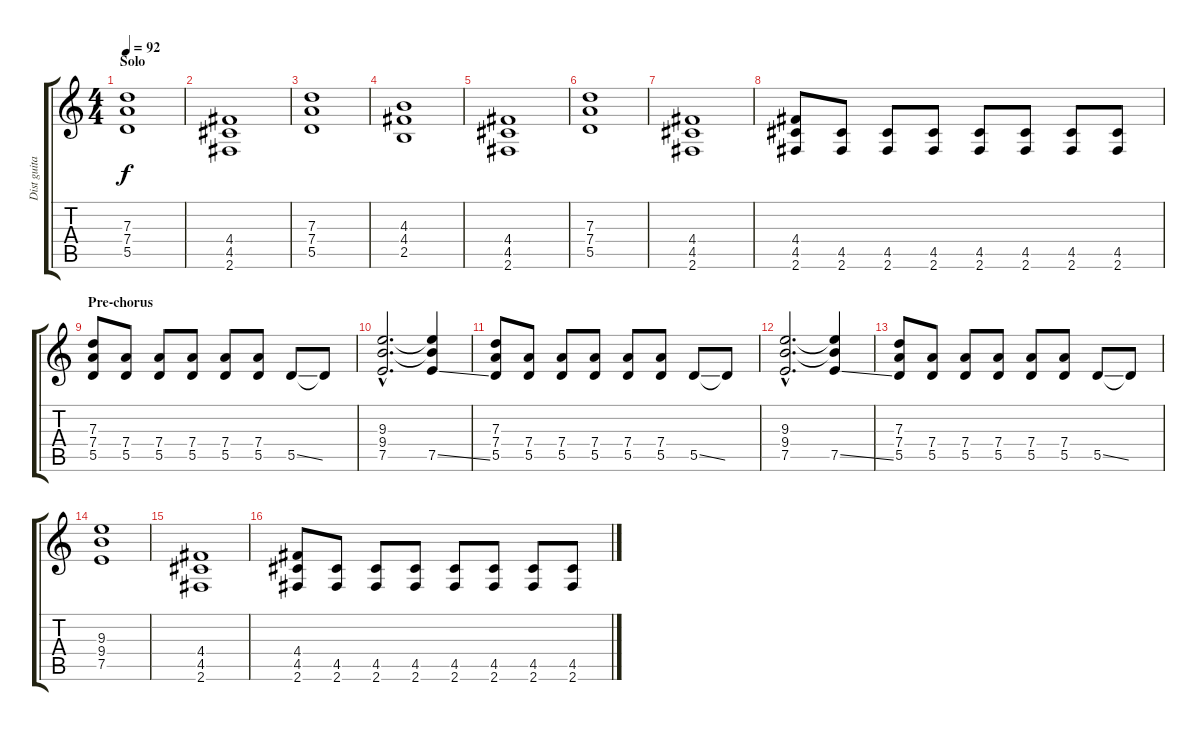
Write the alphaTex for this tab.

\track ("Dist guitar 1" "Dist guita") {instrument distortionguitar}
\staff {score tabs}
\tuning (E4 B3 G3 D3 A2 E2) {hide}
\ts (4 4)
\section ("" "Solo")
\tempo 92
\clef g2
\ks c
(7.3 7.4 5.5).1{dy f} |
(4.4 4.5 2.6).1 |
(7.3 7.4 5.5).1 |
(4.3 4.4 2.5).1 |
(4.4 4.5 2.6).1 |
(7.3 7.4 5.5).1 |
(4.4 4.5 2.6).1 |
(4.4 4.5 2.6).8 (4.5 2.6).8 (4.5 2.6).8 (4.5 2.6).8 (4.5 2.6).8 (4.5 2.6).8 (4.5 2.6).8 (4.5 2.6).8 |
\section ("" "Pre-chorus")
(7.3 7.4 5.5).8 (7.4 5.5).8 (7.4 5.5).8 (7.4 5.5).8 (7.4 5.5).8 (7.4 5.5).8 5.5{ss}.8 5.5{t}.8 |
(9.3{hac} 9.4{hac} 7.5{hac}).2{d} (9.3{t} 9.4{t} 7.5{ss}).4 |
(7.3 7.4 5.5).8 (7.4 5.5).8 (7.4 5.5).8 (7.4 5.5).8 (7.4 5.5).8 (7.4 5.5).8 5.5{ss}.8 5.5{t}.8 |
(9.3{hac} 9.4{hac} 7.5{hac}).2{d} (9.3{t} 9.4{t} 7.5{ss}).4 |
(7.3 7.4 5.5).8 (7.4 5.5).8 (7.4 5.5).8 (7.4 5.5).8 (7.4 5.5).8 (7.4 5.5).8 5.5{ss}.8 5.5{t}.8 |
(9.3 9.4 7.5).1 |
(4.4 4.5 2.6).1 |
(4.4 4.5 2.6).8 (4.5 2.6).8 (4.5 2.6).8 (4.5 2.6).8 (4.5 2.6).8 (4.5 2.6).8 (4.5 2.6).8 (4.5 2.6).8
